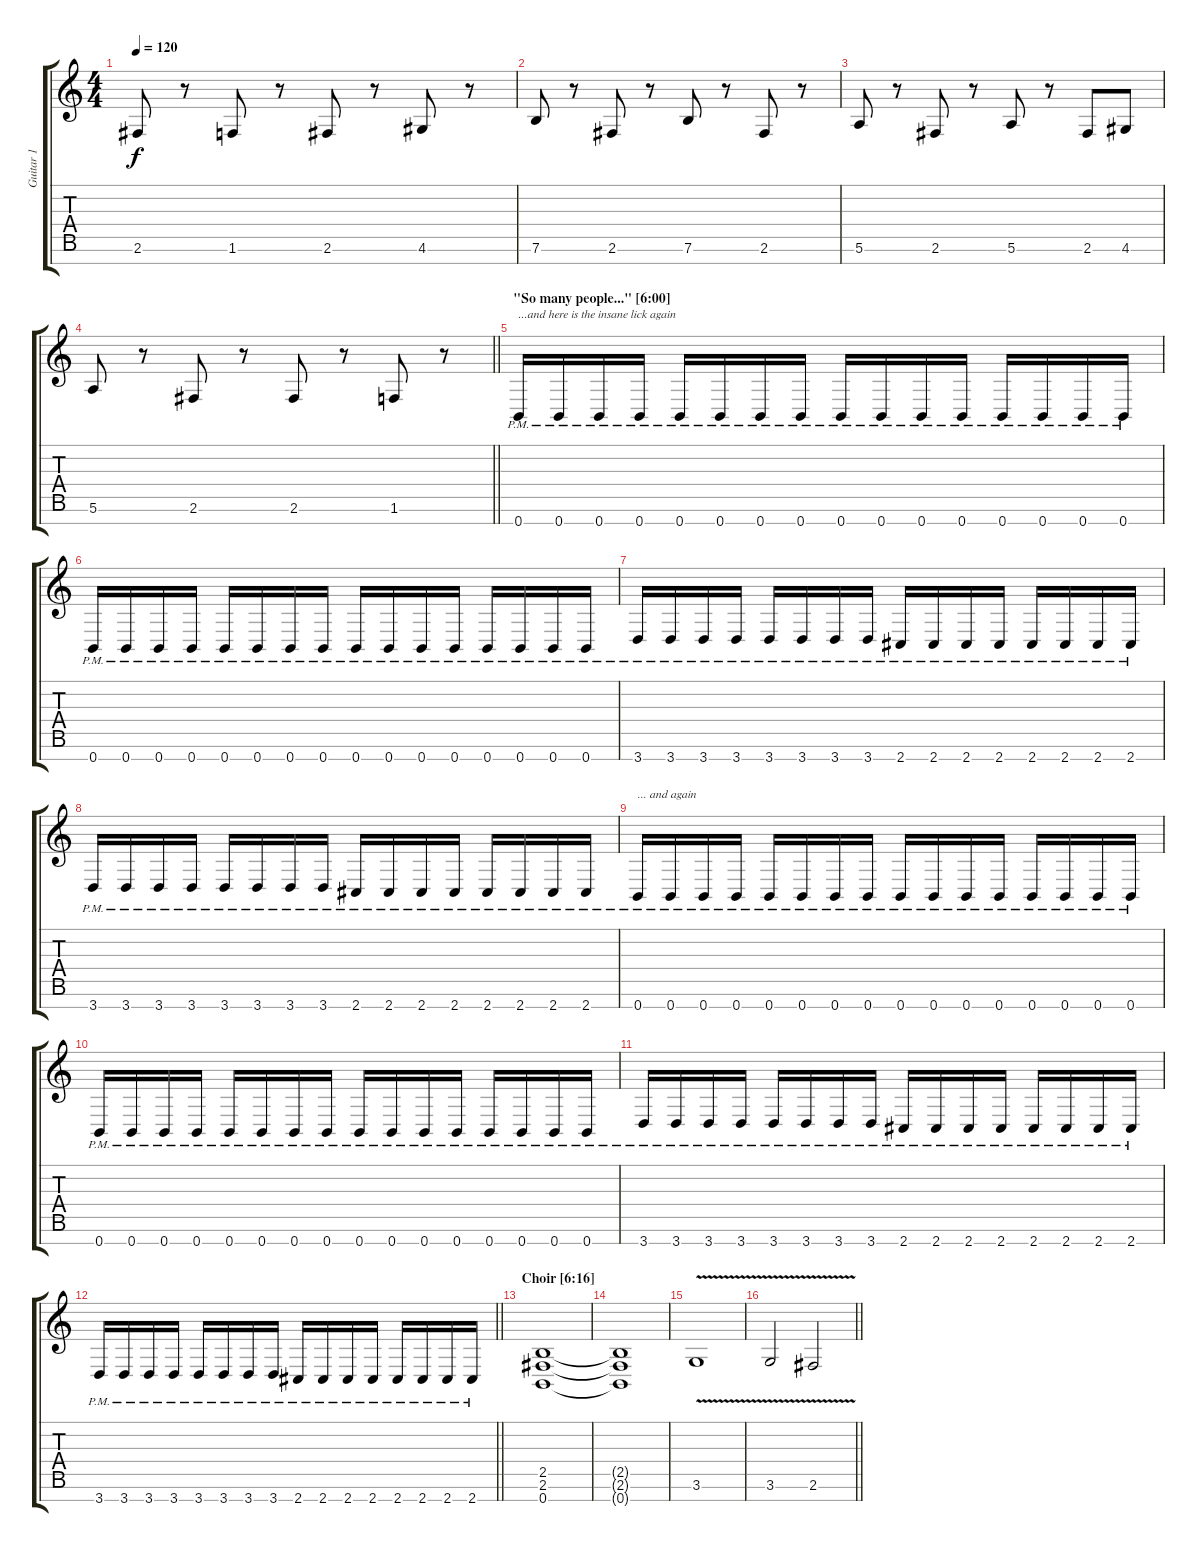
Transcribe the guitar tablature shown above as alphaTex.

\track ("Guitar 1" "Guitar 1") {instrument distortionguitar}
\staff {score tabs}
\tuning (E4 B3 G3 D3 A2 E2 B1) {hide}
\ts (4 4)
\tempo 120
\clef g2
\ks c
2.6.8{dy f} r.8 1.6.8 r.8 2.6.8 r.8 4.6.8 r.8 |
7.6.8 r.8 2.6.8 r.8 7.6.8 r.8 2.6.8 r.8 |
5.6.8 r.8 2.6.8 r.8 5.6.8 r.8 2.6.8 4.6.8 |
\barLineRight lightlight
5.6.8 r.8 2.6.8 r.8 2.6.8 r.8 1.6.8 r.8 |
\section ("" "\"So many people...\" [6:00]")
0.7{pm}.16{txt "...and here is the insane lick again"} 0.7{pm}.16 0.7{pm}.16 0.7{pm}.16 0.7{pm}.16 0.7{pm}.16 0.7{pm}.16 0.7{pm}.16 0.7{pm}.16 0.7{pm}.16 0.7{pm}.16 0.7{pm}.16 0.7{pm}.16 0.7{pm}.16 0.7{pm}.16 0.7{pm}.16 |
0.7{pm}.16 0.7{pm}.16 0.7{pm}.16 0.7{pm}.16 0.7{pm}.16 0.7{pm}.16 0.7{pm}.16 0.7{pm}.16 0.7{pm}.16 0.7{pm}.16 0.7{pm}.16 0.7{pm}.16 0.7{pm}.16 0.7{pm}.16 0.7{pm}.16 0.7{pm}.16 |
3.7{pm}.16 3.7{pm}.16 3.7{pm}.16 3.7{pm}.16 3.7{pm}.16 3.7{pm}.16 3.7{pm}.16 3.7{pm}.16 2.7{pm}.16 2.7{pm}.16 2.7{pm}.16 2.7{pm}.16 2.7{pm}.16 2.7{pm}.16 2.7{pm}.16 2.7{pm}.16 |
3.7{pm}.16 3.7{pm}.16 3.7{pm}.16 3.7{pm}.16 3.7{pm}.16 3.7{pm}.16 3.7{pm}.16 3.7{pm}.16 2.7{pm}.16 2.7{pm}.16 2.7{pm}.16 2.7{pm}.16 2.7{pm}.16 2.7{pm}.16 2.7{pm}.16 2.7{pm}.16 |
0.7{pm}.16{txt "... and again"} 0.7{pm}.16 0.7{pm}.16 0.7{pm}.16 0.7{pm}.16 0.7{pm}.16 0.7{pm}.16 0.7{pm}.16 0.7{pm}.16 0.7{pm}.16 0.7{pm}.16 0.7{pm}.16 0.7{pm}.16 0.7{pm}.16 0.7{pm}.16 0.7{pm}.16 |
0.7{pm}.16 0.7{pm}.16 0.7{pm}.16 0.7{pm}.16 0.7{pm}.16 0.7{pm}.16 0.7{pm}.16 0.7{pm}.16 0.7{pm}.16 0.7{pm}.16 0.7{pm}.16 0.7{pm}.16 0.7{pm}.16 0.7{pm}.16 0.7{pm}.16 0.7{pm}.16 |
3.7{pm}.16 3.7{pm}.16 3.7{pm}.16 3.7{pm}.16 3.7{pm}.16 3.7{pm}.16 3.7{pm}.16 3.7{pm}.16 2.7{pm}.16 2.7{pm}.16 2.7{pm}.16 2.7{pm}.16 2.7{pm}.16 2.7{pm}.16 2.7{pm}.16 2.7{pm}.16 |
\barLineRight lightlight
3.7{pm}.16 3.7{pm}.16 3.7{pm}.16 3.7{pm}.16 3.7{pm}.16 3.7{pm}.16 3.7{pm}.16 3.7{pm}.16 2.7{pm}.16 2.7{pm}.16 2.7{pm}.16 2.7{pm}.16 2.7{pm}.16 2.7{pm}.16 2.7{pm}.16 2.7{pm}.16 |
\section ("" "Choir [6:16]")
(2.5 2.6 0.7).1 |
(2.5{t} 2.6{t} 0.7{t}).1 |
3.6{v}.1 |
\barLineRight lightlight
3.6{v}.2 2.6{v}.2
